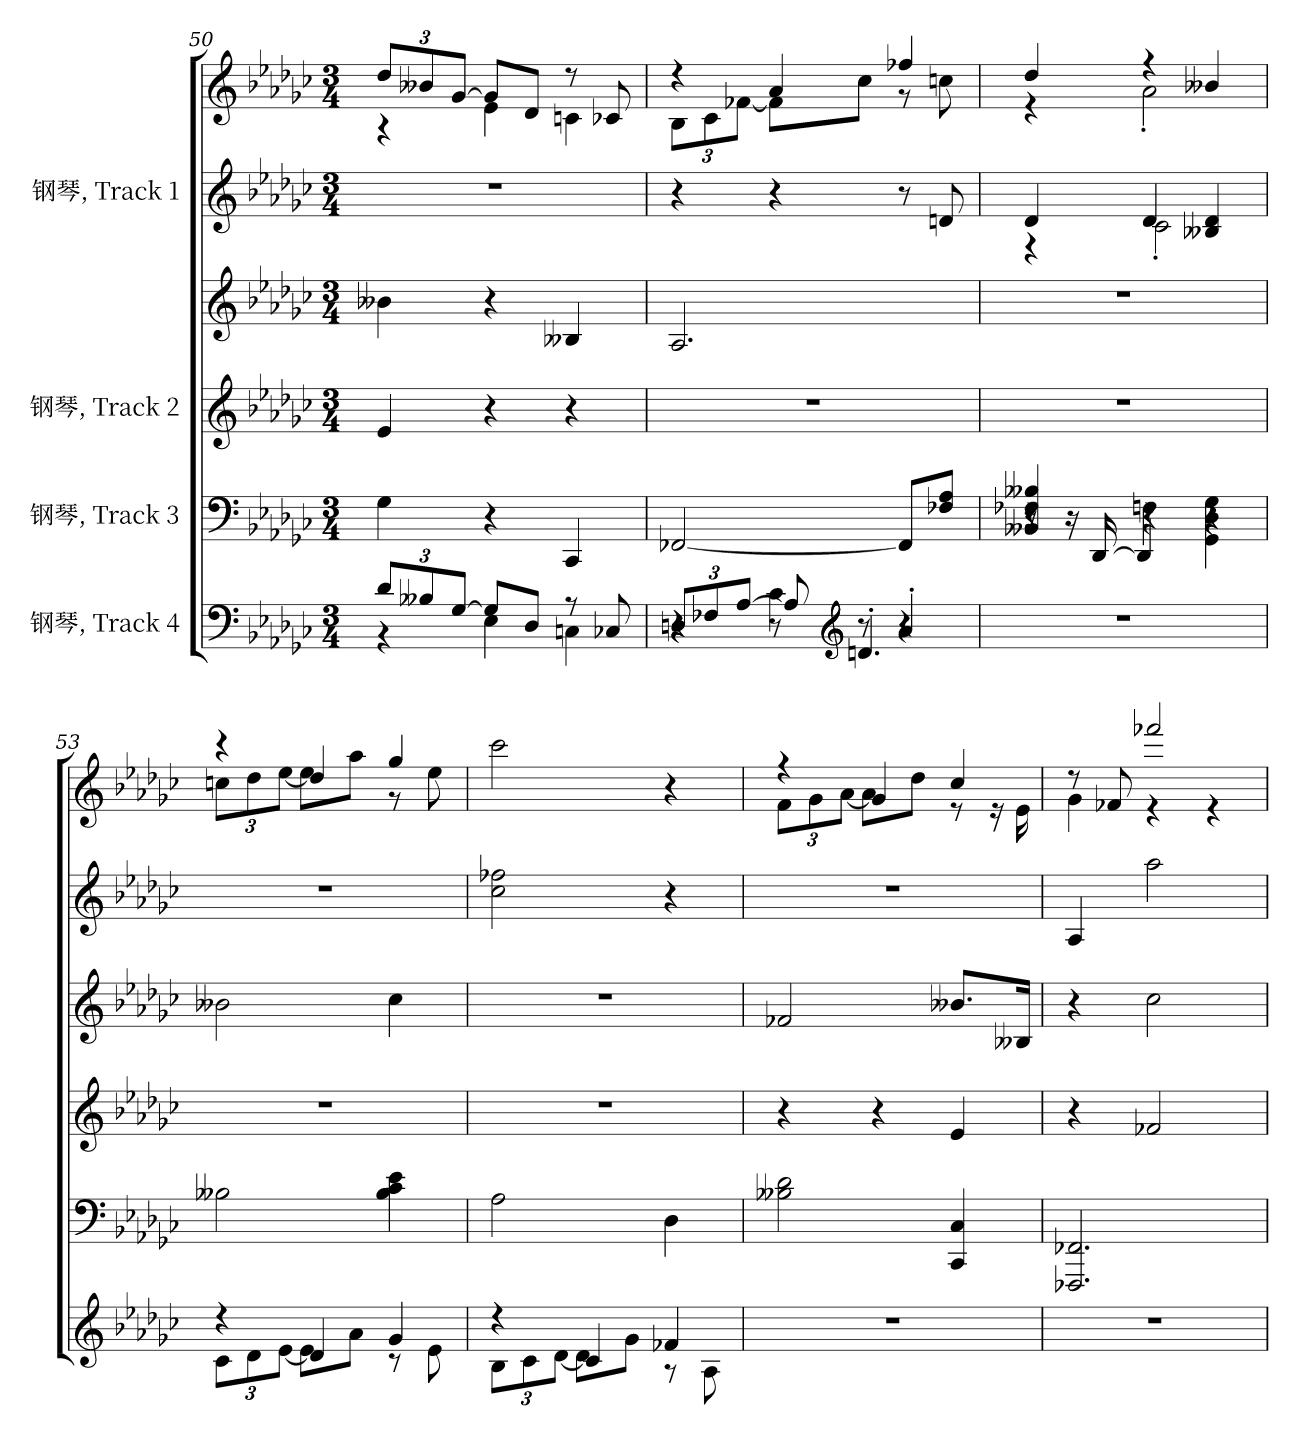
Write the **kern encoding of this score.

**kern	**kern	**kern	**kern	**kern	**kern
*part4	*part3	*part2	*part2	*part1	*part1
*staff6	*staff5	*staff4	*staff3	*staff2	*staff1
*I"钢琴, Track 4	*I"钢琴, Track 3	*I"钢琴, Track 2	*	*I"钢琴, Track 1	*
!!LO:PB:g=z
*clefF4	*clefF4	*clefG2	*clefG2	*clefG2	*clefG2
*k[b-e-a-d-g-c-]	*k[b-e-a-d-g-c-]	*k[b-e-a-d-g-c-]	*k[b-e-a-d-g-c-]	*k[b-e-a-d-g-c-]	*k[b-e-a-d-g-c-]
*M3/4	*M3/4	*M3/4	*M3/4	*M3/4	*M3/4
*Xbrackettup	*	*	*	*	*Xbrackettup
=50	=50	=50	=50	=50	=50
*^	*	*	*	*	*^
12d-/L	4r	4G-\	4e-/	4b--X\	2.r	12dd-/L	4r
12B--X/	.	.	.	.	.	12b--X/	.
[12G-/J	.	.	.	.	.	[12g-/J	.
8G-/L]	4E-\	4r	4r	4r	.	8g-/L]	4e-\
8D-/J	.	.	.	.	.	8d-/J	.
8r	4Cn\	4CC-/	4r	4B--X/	.	8r	4cn\
8C-X/	.	.	.	.	.	8c-X/	.
=51	=51	=51	=51	=51	=51	=51	=51
*	*^	*	*	*	*	*	*
4r	4r	12Dn/L	[2FF-X/	2.r	2.A-/	4r	4r	12B-\L
.	.	12F-X/	.	.	.	.	.	12c-\
.	.	[12A-/J	.	.	.	.	.	[12f-X\J
8r	4c-\	8A-/]	.	.	.	4r	4a-/	8f-\L]
*clefG2	*	*	*	*	*	*	*	*
4.dn'/	.	8r	.	.	.	.	.	8cc-\J
.	4r	4a-'/	8FF-/L]	.	.	8r	4ff-X/	8r
.	.	.	8F-X/ 8A-/J	.	.	8dn/	.	8ccn\
*v	*v	*v	*	*	*	*	*	*
=52	=52	=52	=52	=52	=52	=52
*	*^	*	*	*^	*	*
*	*	*^	*	*	*	*	*	*
2.r	4BB--X/ 4F-X/ 4B--X/	4r	8r	2.r	2.r	4d-/	4r	4dd-/	4r
.	.	.	16r	.	.	.	.	.	.
.	.	.	[16DD-/	.	.	.	.	.	.
.	4r	4Fn\	4DD-/]	.	.	4d-/	2c-'\	4r	2a-'\
.	4r	4GG-\ 4D-\ 4G-\	4r	.	.	4B--X/ 4d-/	.	4b--X/	.
*	*v	*v	*v	*	*	*v	*v	*	*
!!LO:LB:g=z	!!
=53	=53	=53	=53	=53	=53	=53
*^	*	*	*	*	*	*
4r	12c-\L	2B--X\	2.r	2b--X\	2.r	4r	12ccn\L
.	12d-\	.	.	.	.	.	12dd-\
.	[12e-\J	.	.	.	.	.	[12ee-\J
4d-/	8e-\L]	.	.	.	.	4dd-/	8ee-\L]
.	8a-\J	.	.	.	.	.	8aa-\J
4g-/	8r	4B--\ 4c-\ 4e-\	.	4cc-\	.	4gg-/	8r
.	8e-\	.	.	.	.	.	8ee-\
*	*	*	*	*	*	*v	*v
=54	=54	=54	=54	=54	=54	=54
4r	12B-\L	2A-\	2.r	2.r	2cc-\ 2ff-X\	2ccc-\
.	12c-\	.	.	.	.	.
.	[12d-\J	.	.	.	.	.
4c-/	8d-\L]	.	.	.	.	.
.	8g-\J	.	.	.	.	.
4f-X/	8r	4D-\	.	.	4r	4r
.	8A-\	.	.	.	.	.
*v	*v	*	*	*	*	*
=55	=55	=55	=55	=55	=55
*	*	*	*	*	*^
2.r	2B--X\ 2d-\	4r	2f-X/	2.r	4r	12f\L
.	.	.	.	.	.	12g-\
.	.	.	.	.	.	[12a-\J
.	.	4r	.	.	4g-/	8a-\L]
.	.	.	.	.	.	8dd-\J
.	4CC-/ 4C-/	4e-/	8.b--X/L	.	4cc-/	8r
.	.	.	.	.	.	16r
.	.	.	16B--X/Jk	.	.	16e-\
=56	=56	=56	=56	=56	=56	=56
*	*	*	*	*	*MM80	*
2.r	2.FFF-X/ 2.FF-X/	4r	4r	4A-/	8r	4g-\
.	.	.	.	.	8f-X/	.
.	.	2f-X/	2cc-\	2aa-\	2fff-X/	4r
.	.	.	.	.	.	4r
*	*	*	*	*	*v	*v
=	=	=	=	=	=
*-	*-	*-	*-	*-	*-
